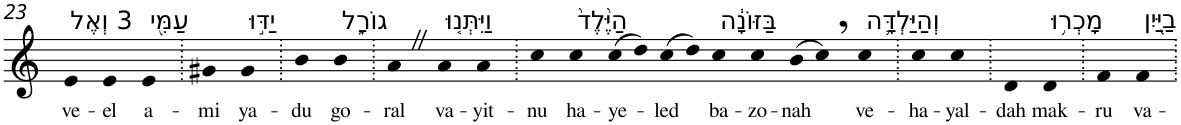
**kern	**text
*part1	*part1
*staff1	*staff1
*I"Piano	*
*I'Pno	*
!!LO:PB:g=z
*clefG2	*
*k[]	*
=23	=23
!LO:TX:a:t=3 וְאֶל	!
!	!LO:LY:b
4e	ve-
!	!LO:LY:b
4e	-el
!LO:TX:a:t=עַמִּ֖י	!
!	!LO:LY:b
4e	a-
=24.	=24.
!	!LO:LY:b
4g#X	-mi
!LO:TX:a:t=יַדּ֣וּ	!
!	!LO:LY:b
4g#	ya-
=25.	=25.
!	!LO:LY:b
4b	-du
!LO:TX:a:t=גוֹרָ֑ל	!
!	!LO:LY:b
4b	go-
=26.	=26.
!	!LO:LY:b
4aZ	-ral
!LO:TX:a:t=וַיִּתְּנ֤וּ	!
!	!LO:LY:b
4a	va-
!	!LO:LY:b
4a	-yit-
=27.	=27.
!	!LO:LY:b
4cc	-nu
!LO:TX:a:t=הַיֶּ֙לֶד֙	!
!	!LO:LY:b
4cc	ha-
!	!LO:LY:b
(>8cc	-ye-
8dd)	.
!	!LO:LY:b
(>8cc	-led
8dd)	.
!LO:TX:a:t=בַּזּוֹנָ֔ה	!
!	!LO:LY:b
4cc	ba-
!	!LO:LY:b
4cc	-zo-
!	!LO:LY:b
(>8b	-nah
8cc,)	.
!LO:TX:a:t=וְהַיַּלְדָּ֛ה	!
!	!LO:LY:b
4cc	ve-
=28.	=28.
!	!LO:LY:b
4cc	-ha-
!	!LO:LY:b
4cc	-yal-
=29.	=29.
!	!LO:LY:b
4d	-dah
!LO:TX:a:t=מָכְר֥וּ	!
!	!LO:LY:b
4d	mak-
=30.	=30.
!	!LO:LY:b
4f	-ru
!LO:TX:a:t=בַיַּ֖יִן	!
!	!LO:LY:b
4f	va-
=.	=.
*-	*-
